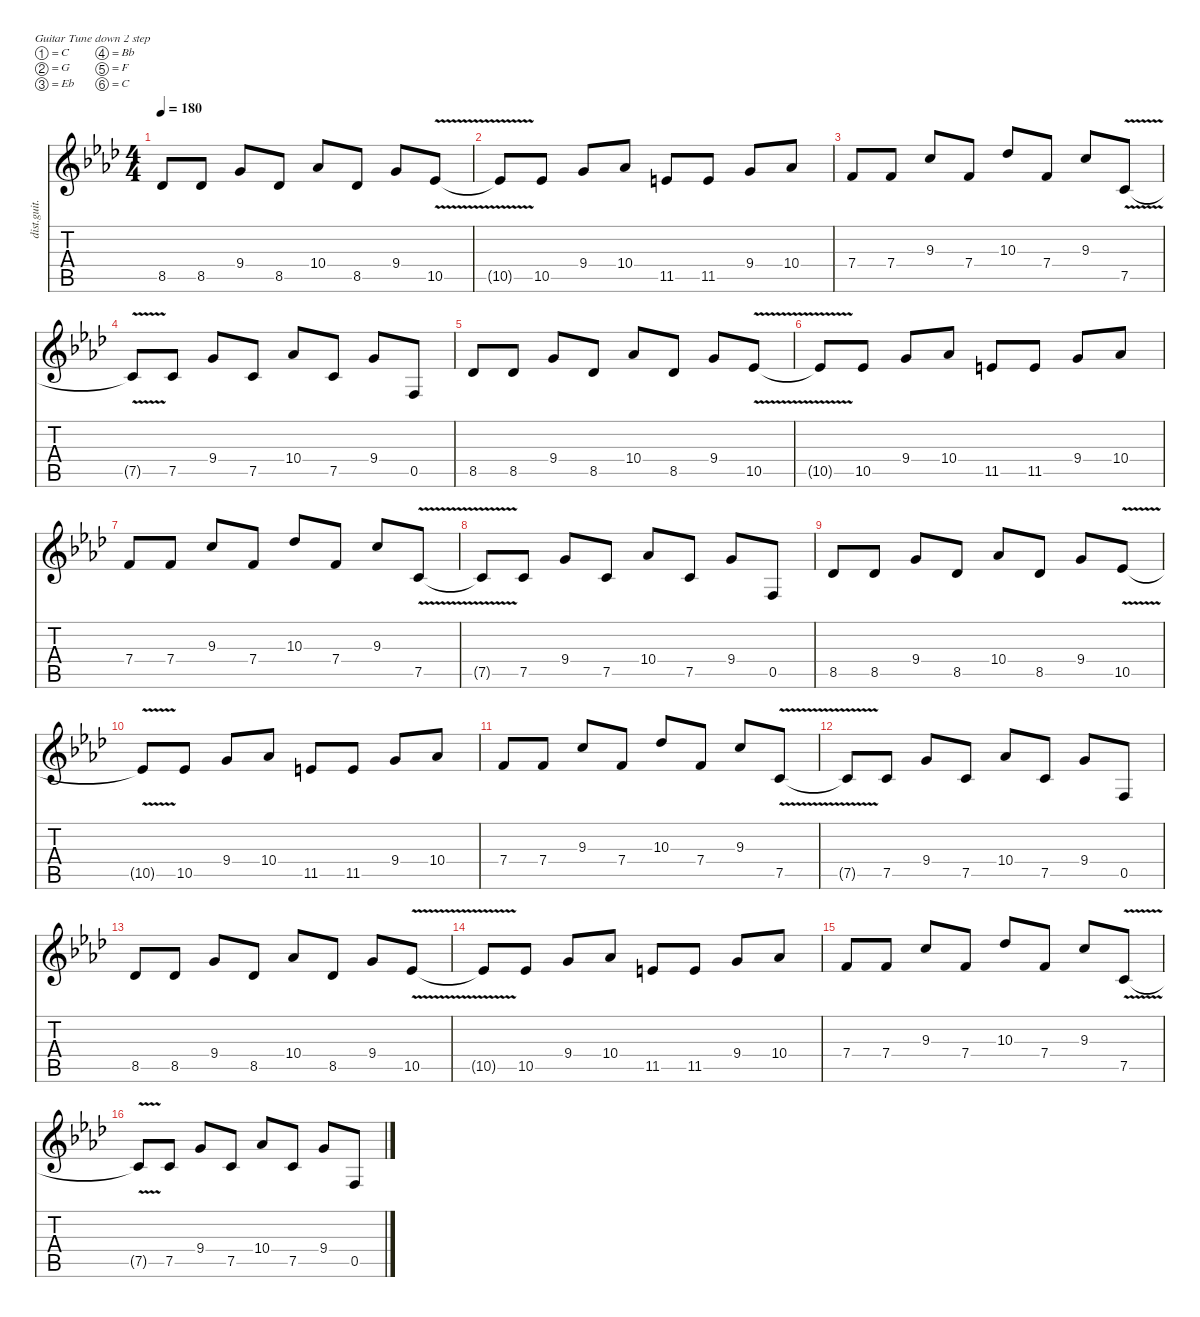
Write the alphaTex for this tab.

\defaultSystemsLayout 4
\hideDynamics
\bracketExtendMode nobrackets
\track ("Gtr.1 Double" "dist.guit.") {mute instrument distortionguitar}
\staff {score tabs}
\tuning (C4 G3 Eb3 Bb2 F2 C2)
\ts (4 4)
\tempo 180
\clef g2
\ks fminor
8.5{acc b}.8{dy f} 8.5{acc b}.8 9.4{acc forcenatural}.8 8.5{acc b}.8 10.4{acc b}.8 8.5{acc b}.8 9.4{acc forcenatural}.8 10.5{v acc b}.8 |
10.5{v t acc b}.8 10.5{acc b}.8 9.4{acc forcenatural}.8 10.4{acc b}.8 11.5{acc forcenatural}.8 11.5{acc forcenatural}.8 9.4{acc forcenatural}.8 10.4{acc b}.8 |
7.4{acc forcenatural}.8 7.4{acc forcenatural}.8 9.3{acc forcenatural}.8 7.4{acc forcenatural}.8 10.3{acc b}.8 7.4{acc forcenatural}.8 9.3{acc forcenatural}.8 7.5{v acc forcenatural}.8 |
7.5{v t acc forcenatural}.8 7.5{acc forcenatural}.8 9.4{acc forcenatural}.8 7.5{acc forcenatural}.8 10.4{acc b}.8 7.5{acc forcenatural}.8 9.4{acc forcenatural}.8 0.5{acc forcenatural}.8 |
8.5{acc b}.8 8.5{acc b}.8 9.4{acc forcenatural}.8 8.5{acc b}.8 10.4{acc b}.8 8.5{acc b}.8 9.4{acc forcenatural}.8 10.5{v acc b}.8 |
10.5{v t acc b}.8 10.5{acc b}.8 9.4{acc forcenatural}.8 10.4{acc b}.8 11.5{acc forcenatural}.8 11.5{acc forcenatural}.8 9.4{acc forcenatural}.8 10.4{acc b}.8 |
7.4{acc forcenatural}.8 7.4{acc forcenatural}.8 9.3{acc forcenatural}.8 7.4{acc forcenatural}.8 10.3{acc b}.8 7.4{acc forcenatural}.8 9.3{acc forcenatural}.8 7.5{v acc forcenatural}.8 |
7.5{v t acc forcenatural}.8 7.5{acc forcenatural}.8 9.4{acc forcenatural}.8 7.5{acc forcenatural}.8 10.4{acc b}.8 7.5{acc forcenatural}.8 9.4{acc forcenatural}.8 0.5{acc forcenatural}.8 |
8.5{acc b}.8 8.5{acc b}.8 9.4{acc forcenatural}.8 8.5{acc b}.8 10.4{acc b}.8 8.5{acc b}.8 9.4{acc forcenatural}.8 10.5{v acc b}.8 |
10.5{v t acc b}.8 10.5{acc b}.8 9.4{acc forcenatural}.8 10.4{acc b}.8 11.5{acc forcenatural}.8 11.5{acc forcenatural}.8 9.4{acc forcenatural}.8 10.4{acc b}.8 |
7.4{acc forcenatural}.8 7.4{acc forcenatural}.8 9.3{acc forcenatural}.8 7.4{acc forcenatural}.8 10.3{acc b}.8 7.4{acc forcenatural}.8 9.3{acc forcenatural}.8 7.5{v acc forcenatural}.8 |
7.5{v t acc forcenatural}.8 7.5{acc forcenatural}.8 9.4{acc forcenatural}.8 7.5{acc forcenatural}.8 10.4{acc b}.8 7.5{acc forcenatural}.8 9.4{acc forcenatural}.8 0.5{acc forcenatural}.8 |
8.5{acc b}.8 8.5{acc b}.8 9.4{acc forcenatural}.8 8.5{acc b}.8 10.4{acc b}.8 8.5{acc b}.8 9.4{acc forcenatural}.8 10.5{v acc b}.8 |
10.5{v t acc b}.8 10.5{acc b}.8 9.4{acc forcenatural}.8 10.4{acc b}.8 11.5{acc forcenatural}.8 11.5{acc forcenatural}.8 9.4{acc forcenatural}.8 10.4{acc b}.8 |
7.4{acc forcenatural}.8 7.4{acc forcenatural}.8 9.3{acc forcenatural}.8 7.4{acc forcenatural}.8 10.3{acc b}.8 7.4{acc forcenatural}.8 9.3{acc forcenatural}.8 7.5{v acc forcenatural}.8 |
7.5{v t acc forcenatural}.8 7.5{acc forcenatural}.8 9.4{acc forcenatural}.8 7.5{acc forcenatural}.8 10.4{acc b}.8 7.5{acc forcenatural}.8 9.4{acc forcenatural}.8 0.5{acc forcenatural}.8
